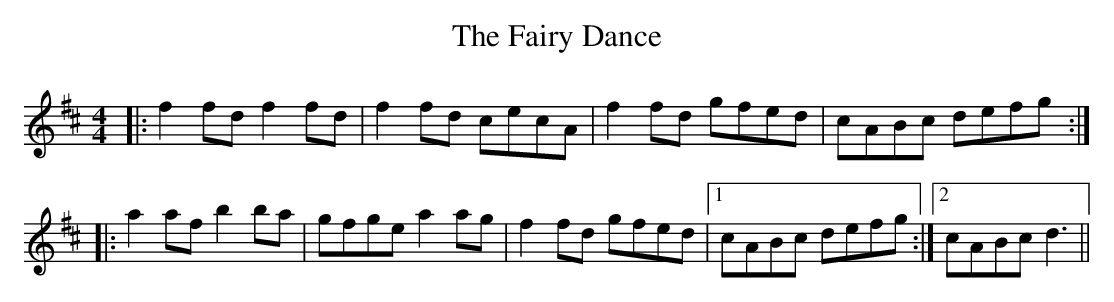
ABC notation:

X:1
T: The Fairy Dance
M: 4/4
L: 1/8
K: Dmaj
|:f2fd f2fd|f2fd cecA|f2fd gfed|cABc defg:|
|:a2af b2ba|gfge a2ag|f2fd gfed|1 cABc defg:|2 cABc d3||
